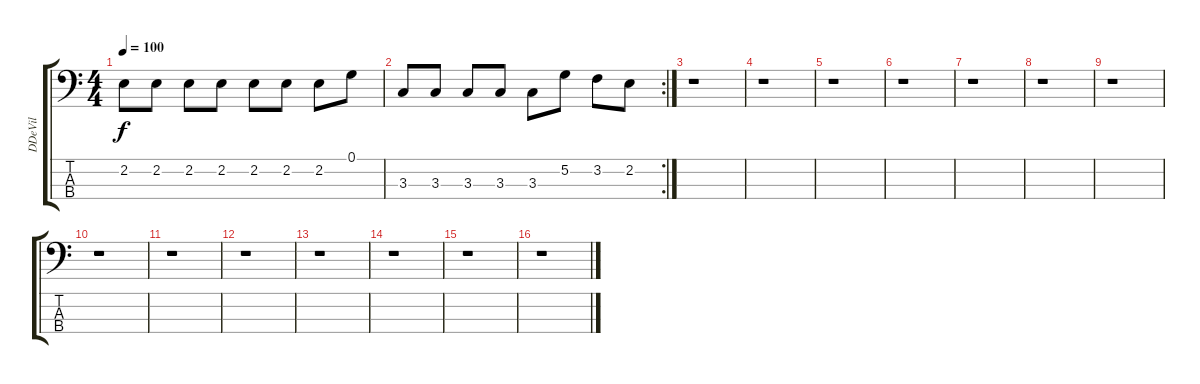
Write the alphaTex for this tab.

\track ("DDeVil" "DDeVil") {instrument electricbassfinger}
\staff {score tabs}
\tuning (G2 D2 A1 E1) {hide}
\ts (4 4)
\tempo 100
\clef f4
\ks c
2.2.8{dy f} 2.2.8 2.2.8 2.2.8 2.2.8 2.2.8 2.2.8 0.1.8 |
\rc 2
3.3.8 3.3.8 3.3.8 3.3.8 3.3.8 5.2.8 3.2.8 2.2.8 |
r.1 |
r.1 |
r.1 |
r.1 |
r.1 |
r.1 |
r.1 |
r.1 |
r.1 |
r.1 |
r.1 |
r.1 |
r.1 |
r.1
